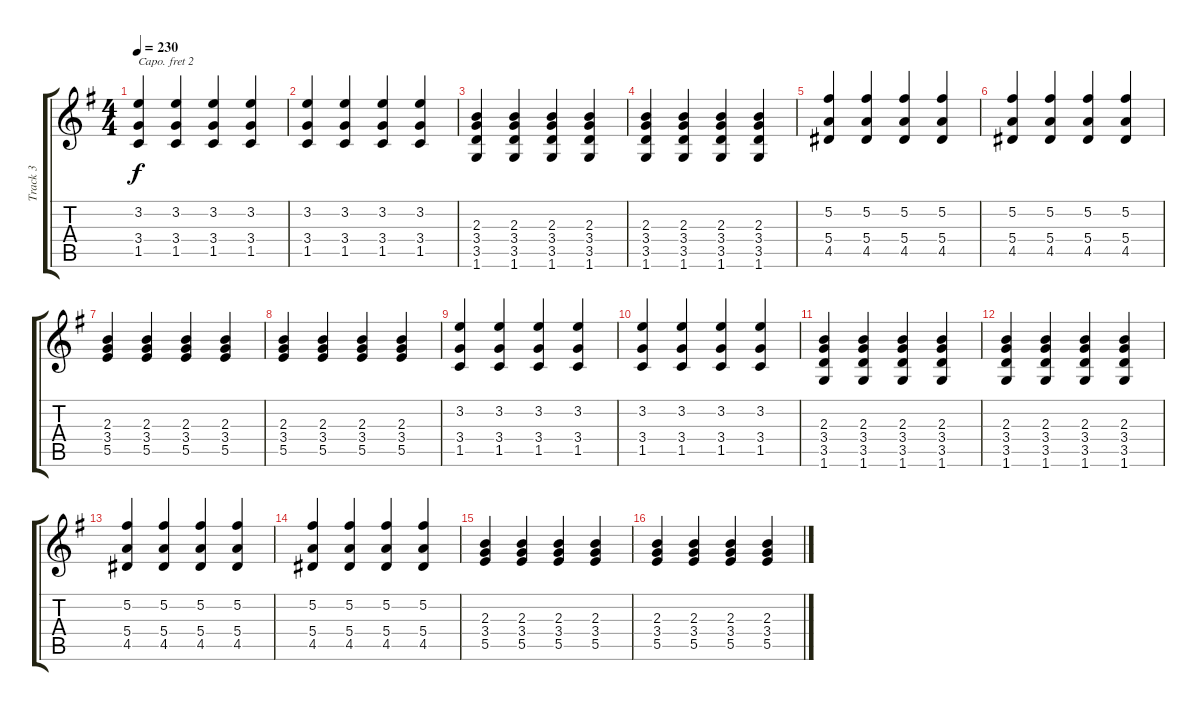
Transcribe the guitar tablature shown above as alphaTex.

\track ("Track 3" "Track 3") {instrument overdrivenguitar}
\staff {score tabs}
\capo 2
\tuning (E4 B3 G3 D3 A2 E2) {hide}
\ts (4 4)
\tempo 230
\clef g2
\ks g
(3.2 3.4 1.5).4{dy f} (3.2 3.4 1.5).4 (3.2 3.4 1.5).4 (3.2 3.4 1.5).4 |
(3.2 3.4 1.5).4 (3.2 3.4 1.5).4 (3.2 3.4 1.5).4 (3.2 3.4 1.5).4 |
(2.3 3.4 3.5 1.6).4 (2.3 3.4 3.5 1.6).4 (2.3 3.4 3.5 1.6).4 (2.3 3.4 3.5 1.6).4 |
(2.3 3.4 3.5 1.6).4 (2.3 3.4 3.5 1.6).4 (2.3 3.4 3.5 1.6).4 (2.3 3.4 3.5 1.6).4 |
(5.2 5.4 4.5).4 (5.2 5.4 4.5).4 (5.2 5.4 4.5).4 (5.2 5.4 4.5).4 |
(5.2 5.4 4.5).4 (5.2 5.4 4.5).4 (5.2 5.4 4.5).4 (5.2 5.4 4.5).4 |
(2.3 3.4 5.5).4 (2.3 3.4 5.5).4 (2.3 3.4 5.5).4 (2.3 3.4 5.5).4 |
(2.3 3.4 5.5).4 (2.3 3.4 5.5).4 (2.3 3.4 5.5).4 (2.3 3.4 5.5).4 |
(3.2 3.4 1.5).4 (3.2 3.4 1.5).4 (3.2 3.4 1.5).4 (3.2 3.4 1.5).4 |
(3.2 3.4 1.5).4 (3.2 3.4 1.5).4 (3.2 3.4 1.5).4 (3.2 3.4 1.5).4 |
(2.3 3.4 3.5 1.6).4 (2.3 3.4 3.5 1.6).4 (2.3 3.4 3.5 1.6).4 (2.3 3.4 3.5 1.6).4 |
(2.3 3.4 3.5 1.6).4 (2.3 3.4 3.5 1.6).4 (2.3 3.4 3.5 1.6).4 (2.3 3.4 3.5 1.6).4 |
(5.2 5.4 4.5).4 (5.2 5.4 4.5).4 (5.2 5.4 4.5).4 (5.2 5.4 4.5).4 |
(5.2 5.4 4.5).4 (5.2 5.4 4.5).4 (5.2 5.4 4.5).4 (5.2 5.4 4.5).4 |
(2.3 3.4 5.5).4 (2.3 3.4 5.5).4 (2.3 3.4 5.5).4 (2.3 3.4 5.5).4 |
(2.3 3.4 5.5).4 (2.3 3.4 5.5).4 (2.3 3.4 5.5).4 (2.3 3.4 5.5).4
